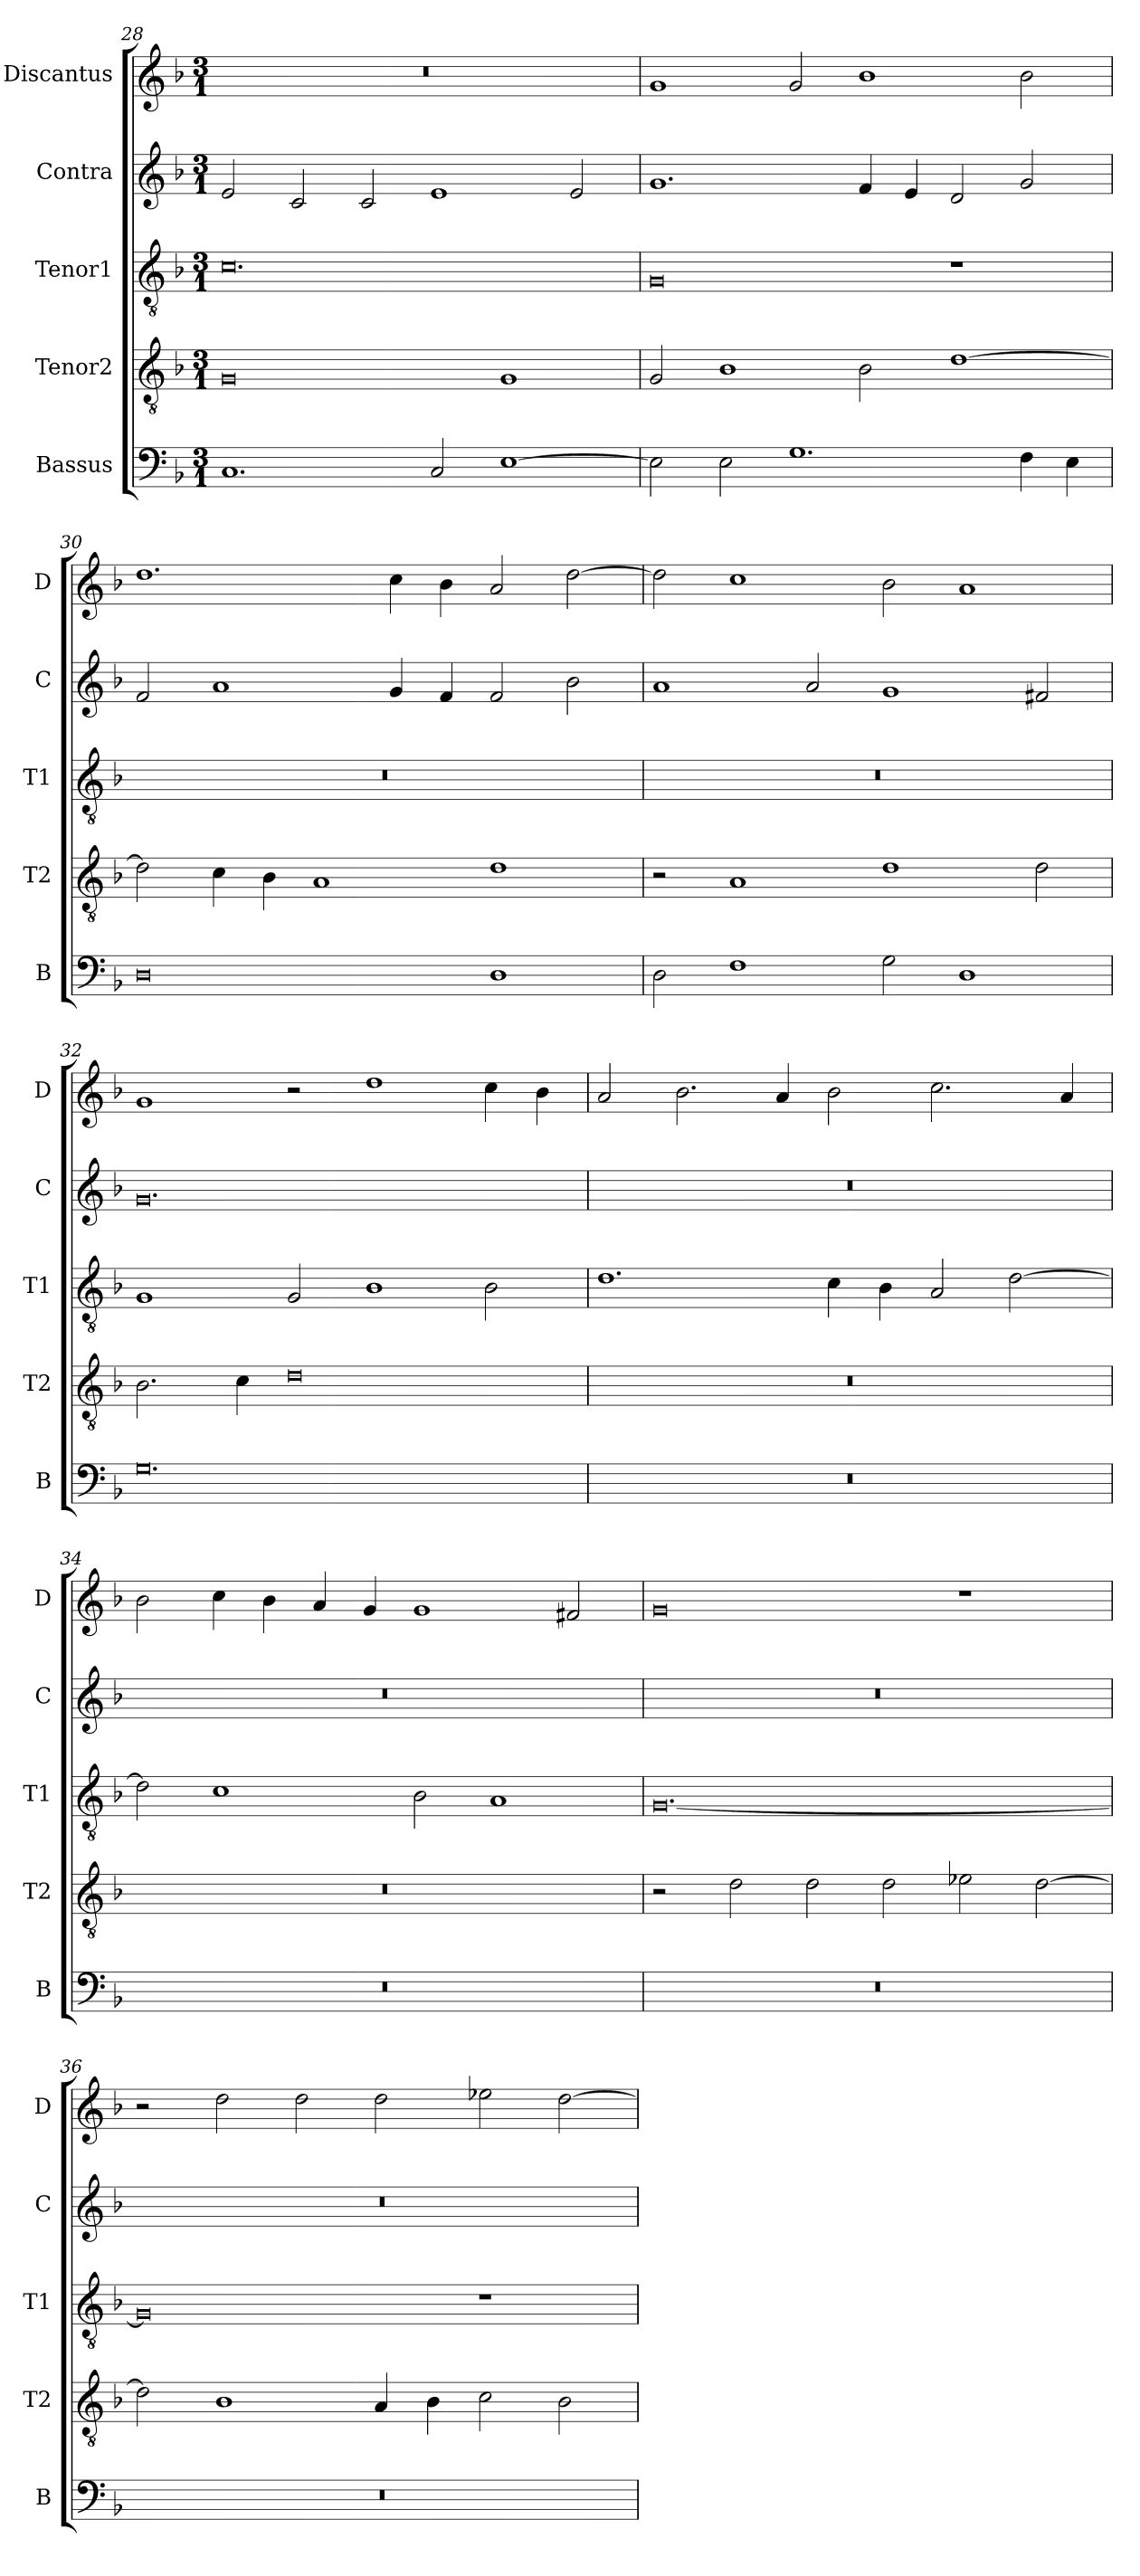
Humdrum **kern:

**kern	**kern	**kern	**kern	**kern
*part5	*part4	*part3	*part2	*part1
*staff5	*staff4	*staff3	*staff2	*staff1
*I"Bassus	*I"Tenor2	*I"Tenor1	*I"Contra	*I"Discantus
*I'B	*I'T2	*I'T1	*I'C	*I'D
*clefF4	*clefGv2	*clefGv2	*clefG2	*clefG2
*k[b-]	*k[b-]	*k[b-]	*k[b-]	*k[b-]
*M3/1	*M3/1	*M3/1	*M3/1	*M3/1
=28	=28	=28	=28	=28
1.C	0G	0.c	2e/	0.r
.	.	.	2c/	.
.	.	.	2c/	.
2C/	.	.	1e	.
[1E	1G	.	.	.
.	.	.	2e/	.
=29	=29	=29	=29	=29
2E\]	2G/	0G	1.g	1g
2E\	1B-	.	.	.
1.G	.	.	.	2g/
.	2B-\	.	4f/	1b-
.	.	.	4e/	.
.	[1d	1r	2d/	.
4F\	.	.	2g/	2b-\
4E\	.	.	.	.
=30	=30	=30	=30	=30
0D	2d\]	0.r	2f/	1.dd
.	4c\	.	1a	.
.	4B-\	.	.	.
.	1A	.	.	.
.	.	.	4g/	4cc\
.	.	.	4f/	4b-\
1D	1d	.	2f/	2a/
.	.	.	2b-\	[2dd\
=31	=31	=31	=31	=31
2D\	2r	0.r	1a	2dd\]
1F	1A	.	.	1cc
.	.	.	2a/	.
2G\	1d	.	1g	2b-\
1D	.	.	.	1a
.	2d\	.	2f#X/	.
=32	=32	=32	=32	=32
0.G	2.B-\	1G	0.g	1g
.	4c\	.	.	.
.	0d	2G/	.	2r
.	.	1B-	.	1dd
.	.	2B-\	.	4cc\
.	.	.	.	4b-\
=33	=33	=33	=33	=33
0.r	0.r	1.d	0.r	2a/
.	.	.	.	2.b-\
.	.	.	.	4a/
.	.	4c\	.	2b-\
.	.	4B-\	.	.
.	.	2A/	.	2.cc\
.	.	[2d\	.	.
.	.	.	.	4a/
=34	=34	=34	=34	=34
0.r	0.r	2d\]	0.r	2b-\
.	.	1c	.	4cc\
.	.	.	.	4b-\
.	.	.	.	4a/
.	.	.	.	4g/
.	.	2B-\	.	1g
.	.	1A	.	.
.	.	.	.	2f#X/
=35	=35	=35	=35	=35
0.r	2r	[0.G	0.r	0g
.	2d\	.	.	.
.	2d\	.	.	.
.	2d\	.	.	.
.	2e-X\	.	.	1r
.	[2d\	.	.	.
=36	=36	=36	=36	=36
0.r	2d\]	0G]	0.r	2r
.	1B-	.	.	2dd\
.	.	.	.	2dd\
.	4A/	.	.	2dd\
.	4B-\	.	.	.
.	2c\	1r	.	2ee-X\
.	2B-\	.	.	[2dd\
=	=	=	=	=
*-	*-	*-	*-	*-
